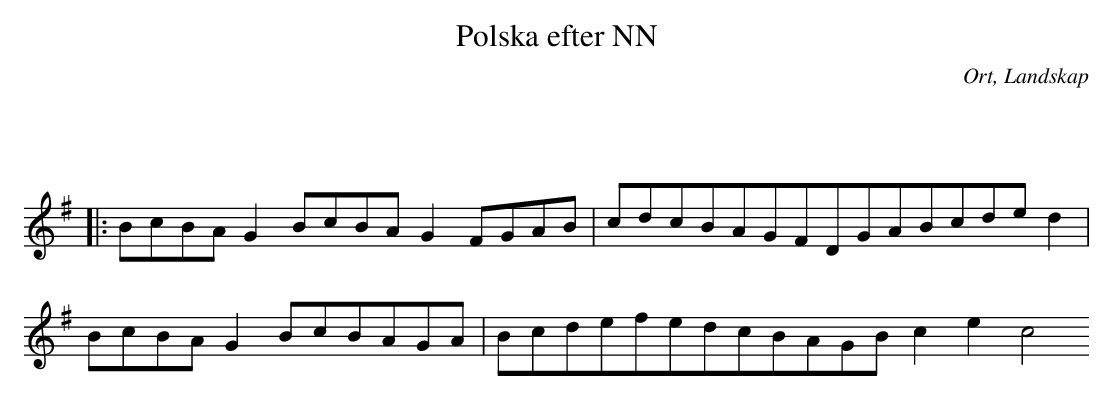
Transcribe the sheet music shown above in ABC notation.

X:1
T:Polska efter NN
O:Ort, Landskap
M:4/4
L:1/8
K:G
|:
BcBAG2BcBAG2FGAB|cdcBAGFDGABcded2|
BcBAG2BcBAGA|BcdefedcBAGBc2e2c4
:|
